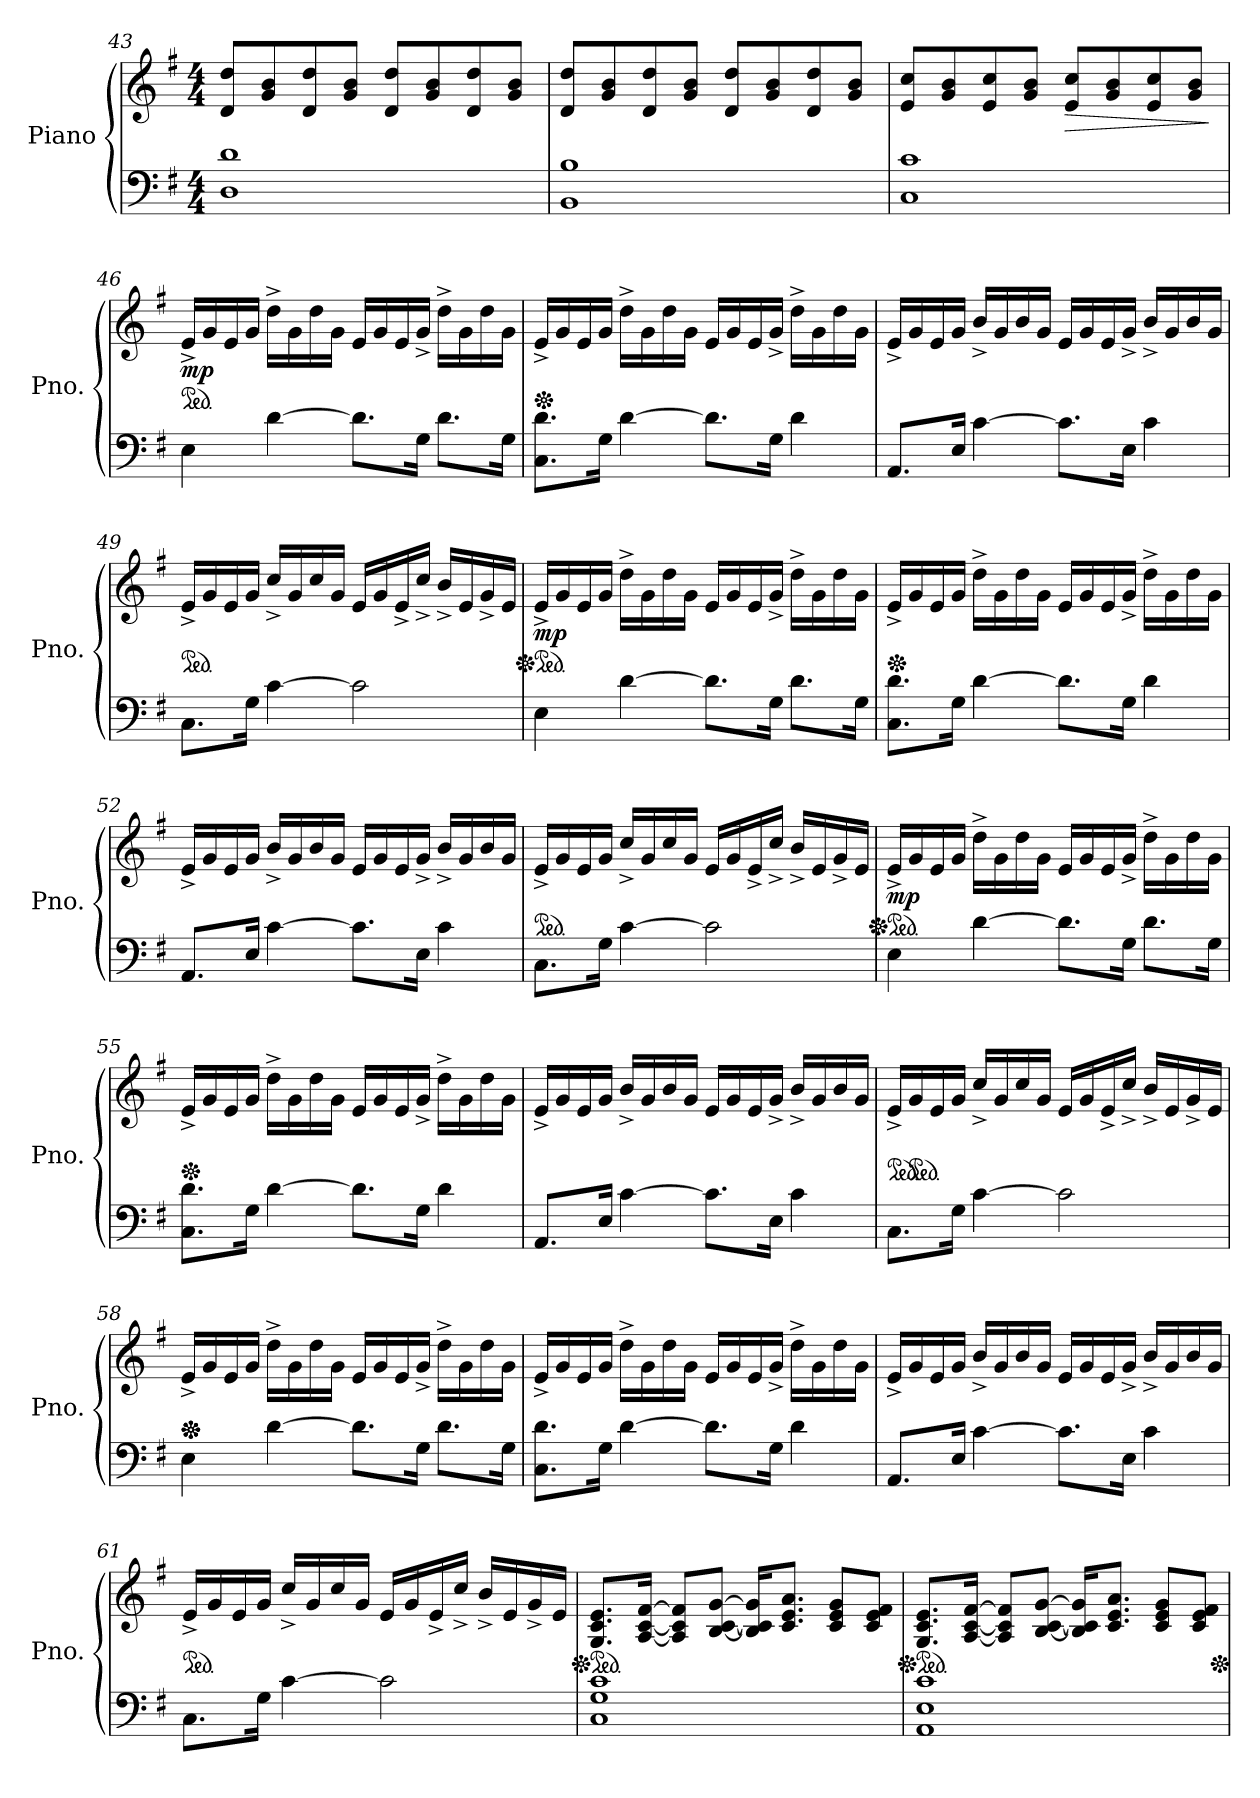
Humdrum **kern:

**kern	**kern	**dynam
*part1	*part1	*part1
*staff2	*staff1	*staff1/2
*I"Piano	*	*
*I'Pno.	*	*
*clefF4	*clefG2	*
*k[f#]	*k[f#]	*
*M4/4	*M4/4	*
=43	=43	=43
1D 1d	8d/ 8dd/L	.
.	8g/ 8b/	.
.	8d/ 8dd/	.
.	8g/ 8b/J	.
.	8d/ 8dd/L	.
.	8g/ 8b/	.
.	8d/ 8dd/	.
.	8g/ 8b/J	.
=44	=44	=44
1BB 1B	8d/ 8dd/L	.
.	8g/ 8b/	.
.	8d/ 8dd/	.
.	8g/ 8b/J	.
.	8d/ 8dd/L	.
.	8g/ 8b/	.
.	8d/ 8dd/	.
.	8g/ 8b/J	.
=45	=45	=45
1C 1c	8e/ 8cc/L	.
.	8g/ 8b/	.
.	8e/ 8cc/	.
.	8g/ 8b/J	.
!	!	!LO:HP:b
.	8e/ 8cc/L	>
.	8g/ 8b/	.
.	8e/ 8cc/	.
.	8g/ 8b/J	.
.	.	]
!!LO:LB:g=z
=46	=46	=46
*	*ped	*
*	*MM60	*
!	!	!LO:DY:b
4E\	16e^/LL	mp
.	16g/	.
.	16e/	.
.	16g/JJ	.
[4d\	16dd^\LL	.
.	16g\	.
.	16dd\	.
.	16g\JJ	.
8.d\L]	16e/LL	.
.	16g/	.
.	16e/	.
16G\Jk	16g^/JJ	.
8.d\L	16dd^\LL	.
.	16g\	.
.	16dd\	.
16G\Jk	16g\JJ	.
=47	=47	=47
*	*Xped	*
8.C\ 8.d\L	16e^/LL	.
.	16g/	.
.	16e/	.
16G\Jk	16g/JJ	.
[4d\	16dd^\LL	.
.	16g\	.
.	16dd\	.
.	16g\JJ	.
8.d\L]	16e/LL	.
.	16g/	.
.	16e/	.
16G\Jk	16g^/JJ	.
4d\	16dd^\LL	.
.	16g\	.
.	16dd\	.
.	16g\JJ	.
!!LO:LB:g=z
=48	=48	=48
8.AA/L	16e^/LL	.
.	16g/	.
.	16e/	.
16E/Jk	16g/JJ	.
[4c\	16b^/LL	.
.	16g/	.
.	16b/	.
.	16g/JJ	.
8.c\L]	16e/LL	.
.	16g/	.
.	16e/	.
16E\Jk	16g^/JJ	.
4c\	16b^/LL	.
.	16g/	.
.	16b/	.
.	16g/JJ	.
=49	=49	=49
*	*ped	*
8.C\L	16e^/LL	.
.	16g/	.
.	16e/	.
16G\Jk	16g/JJ	.
[4c\	16cc^/LL	.
.	16g/	.
.	16cc/	.
.	16g/JJ	.
2c\]	16e/LL	.
.	16g/	.
.	16e^/	.
.	16cc^/JJ	.
.	16b^/LL	.
.	16e/	.
.	16g^/	.
.	16e/JJ	.
!!LO:PB:g=z
=50	=50	=50
*	*Xped	*
*	*ped	*
*	*MM80	*
!	!	!LO:DY:b
4E\	16e^/LL	mp
.	16g/	.
.	16e/	.
.	16g/JJ	.
[4d\	16dd^\LL	.
.	16g\	.
.	16dd\	.
.	16g\JJ	.
8.d\L]	16e/LL	.
.	16g/	.
.	16e/	.
16G\Jk	16g^/JJ	.
8.d\L	16dd^\LL	.
.	16g\	.
.	16dd\	.
16G\Jk	16g\JJ	.
=51	=51	=51
*	*Xped	*
8.C\ 8.d\L	16e^/LL	.
.	16g/	.
.	16e/	.
16G\Jk	16g/JJ	.
[4d\	16dd^\LL	.
.	16g\	.
.	16dd\	.
.	16g\JJ	.
8.d\L]	16e/LL	.
.	16g/	.
.	16e/	.
16G\Jk	16g^/JJ	.
4d\	16dd^\LL	.
.	16g\	.
.	16dd\	.
.	16g\JJ	.
!!LO:LB:g=z
=52	=52	=52
8.AA/L	16e^/LL	.
.	16g/	.
.	16e/	.
16E/Jk	16g/JJ	.
[4c\	16b^/LL	.
.	16g/	.
.	16b/	.
.	16g/JJ	.
8.c\L]	16e/LL	.
.	16g/	.
.	16e/	.
16E\Jk	16g^/JJ	.
4c\	16b^/LL	.
.	16g/	.
.	16b/	.
.	16g/JJ	.
=53	=53	=53
*	*ped	*
8.C\L	16e^/LL	.
.	16g/	.
.	16e/	.
16G\Jk	16g/JJ	.
[4c\	16cc^/LL	.
.	16g/	.
.	16cc/	.
.	16g/JJ	.
2c\]	16e/LL	.
.	16g/	.
.	16e^/	.
.	16cc^/JJ	.
.	16b^/LL	.
.	16e/	.
.	16g^/	.
.	16e/JJ	.
!!LO:LB:g=z
=54	=54	=54
*	*Xped	*
*	*ped	*
!	!	!LO:DY:b
4E\	16e^/LL	mp
.	16g/	.
.	16e/	.
.	16g/JJ	.
[4d\	16dd^\LL	.
.	16g\	.
.	16dd\	.
.	16g\JJ	.
8.d\L]	16e/LL	.
.	16g/	.
.	16e/	.
16G\Jk	16g^/JJ	.
8.d\L	16dd^\LL	.
.	16g\	.
.	16dd\	.
16G\Jk	16g\JJ	.
=55	=55	=55
*	*Xped	*
8.C\ 8.d\L	16e^/LL	.
.	16g/	.
.	16e/	.
16G\Jk	16g/JJ	.
[4d\	16dd^\LL	.
.	16g\	.
.	16dd\	.
.	16g\JJ	.
8.d\L]	16e/LL	.
.	16g/	.
.	16e/	.
16G\Jk	16g^/JJ	.
4d\	16dd^\LL	.
.	16g\	.
.	16dd\	.
.	16g\JJ	.
!!LO:LB:g=z
=56	=56	=56
8.AA/L	16e^/LL	.
.	16g/	.
.	16e/	.
16E/Jk	16g/JJ	.
[4c\	16b^/LL	.
.	16g/	.
.	16b/	.
.	16g/JJ	.
8.c\L]	16e/LL	.
.	16g/	.
.	16e/	.
16E\Jk	16g^/JJ	.
4c\	16b^/LL	.
.	16g/	.
.	16b/	.
.	16g/JJ	.
=57	=57	=57
*	*ped	*
8.C\L	16e^/LL	.
*	*ped	*
.	16g/	.
.	16e/	.
16G\Jk	16g/JJ	.
[4c\	16cc^/LL	.
.	16g/	.
.	16cc/	.
.	16g/JJ	.
2c\]	16e/LL	.
.	16g/	.
.	16e^/	.
.	16cc^/JJ	.
.	16b^/LL	.
.	16e/	.
.	16g^/	.
.	16e/JJ	.
!!LO:LB:g=z
=58	=58	=58
*	*Xped	*
*	*Xped	*
4E\	16e^/LL	.
.	16g/	.
.	16e/	.
.	16g/JJ	.
[4d\	16dd^\LL	.
.	16g\	.
.	16dd\	.
.	16g\JJ	.
8.d\L]	16e/LL	.
.	16g/	.
.	16e/	.
16G\Jk	16g^/JJ	.
8.d\L	16dd^\LL	.
.	16g\	.
.	16dd\	.
16G\Jk	16g\JJ	.
=59	=59	=59
8.C\ 8.d\L	16e^/LL	.
.	16g/	.
.	16e/	.
16G\Jk	16g/JJ	.
[4d\	16dd^\LL	.
.	16g\	.
.	16dd\	.
.	16g\JJ	.
8.d\L]	16e/LL	.
.	16g/	.
.	16e/	.
16G\Jk	16g^/JJ	.
4d\	16dd^\LL	.
.	16g\	.
.	16dd\	.
.	16g\JJ	.
!!LO:LB:g=z
=60	=60	=60
8.AA/L	16e^/LL	.
.	16g/	.
.	16e/	.
16E/Jk	16g/JJ	.
[4c\	16b^/LL	.
.	16g/	.
.	16b/	.
.	16g/JJ	.
8.c\L]	16e/LL	.
.	16g/	.
.	16e/	.
16E\Jk	16g^/JJ	.
4c\	16b^/LL	.
.	16g/	.
.	16b/	.
.	16g/JJ	.
=61	=61	=61
*	*ped	*
8.C\L	16e^/LL	.
.	16g/	.
.	16e/	.
16G\Jk	16g/JJ	.
[4c\	16cc^/LL	.
.	16g/	.
.	16cc/	.
.	16g/JJ	.
2c\]	16e/LL	.
.	16g/	.
.	16e^/	.
.	16cc^/JJ	.
.	16b^/LL	.
.	16e/	.
.	16g^/	.
.	16e/JJ	.
=62	=62	=62
*	*Xped	*
*	*ped	*
1C 1G 1c	8.G/ 8.c/ 8.e/L	.
.	[16A/ [16c/ [16f#/Jk	.
.	8A/] 8c/] 8f#/]L	.
.	[8B/ [8c/ [8g/J	.
.	16B/] 16c/] 16g/]KL	.
.	8.c/ 8.e/ 8.a/J	.
.	8c/ 8e/ 8g/L	.
.	8c/ 8e/ 8f#/J	.
!!LO:PB:g=z
=63	=63	=63
*	*Xped	*
*	*ped	*
1AA 1E 1c	8.G/ 8.c/ 8.e/L	.
.	[16A/ [16c/ [16f#/Jk	.
.	8A/] 8c/] 8f#/]L	.
.	[8B/ [8c/ [8g/J	.
.	16B/] 16c/] 16g/]KL	.
.	8.c/ 8.e/ 8.a/J	.
.	8c/ 8e/ 8g/L	.
.	8c/ 8e/ 8f#/J	.
*	*Xped	*
=	=	=
*-	*-	*-
